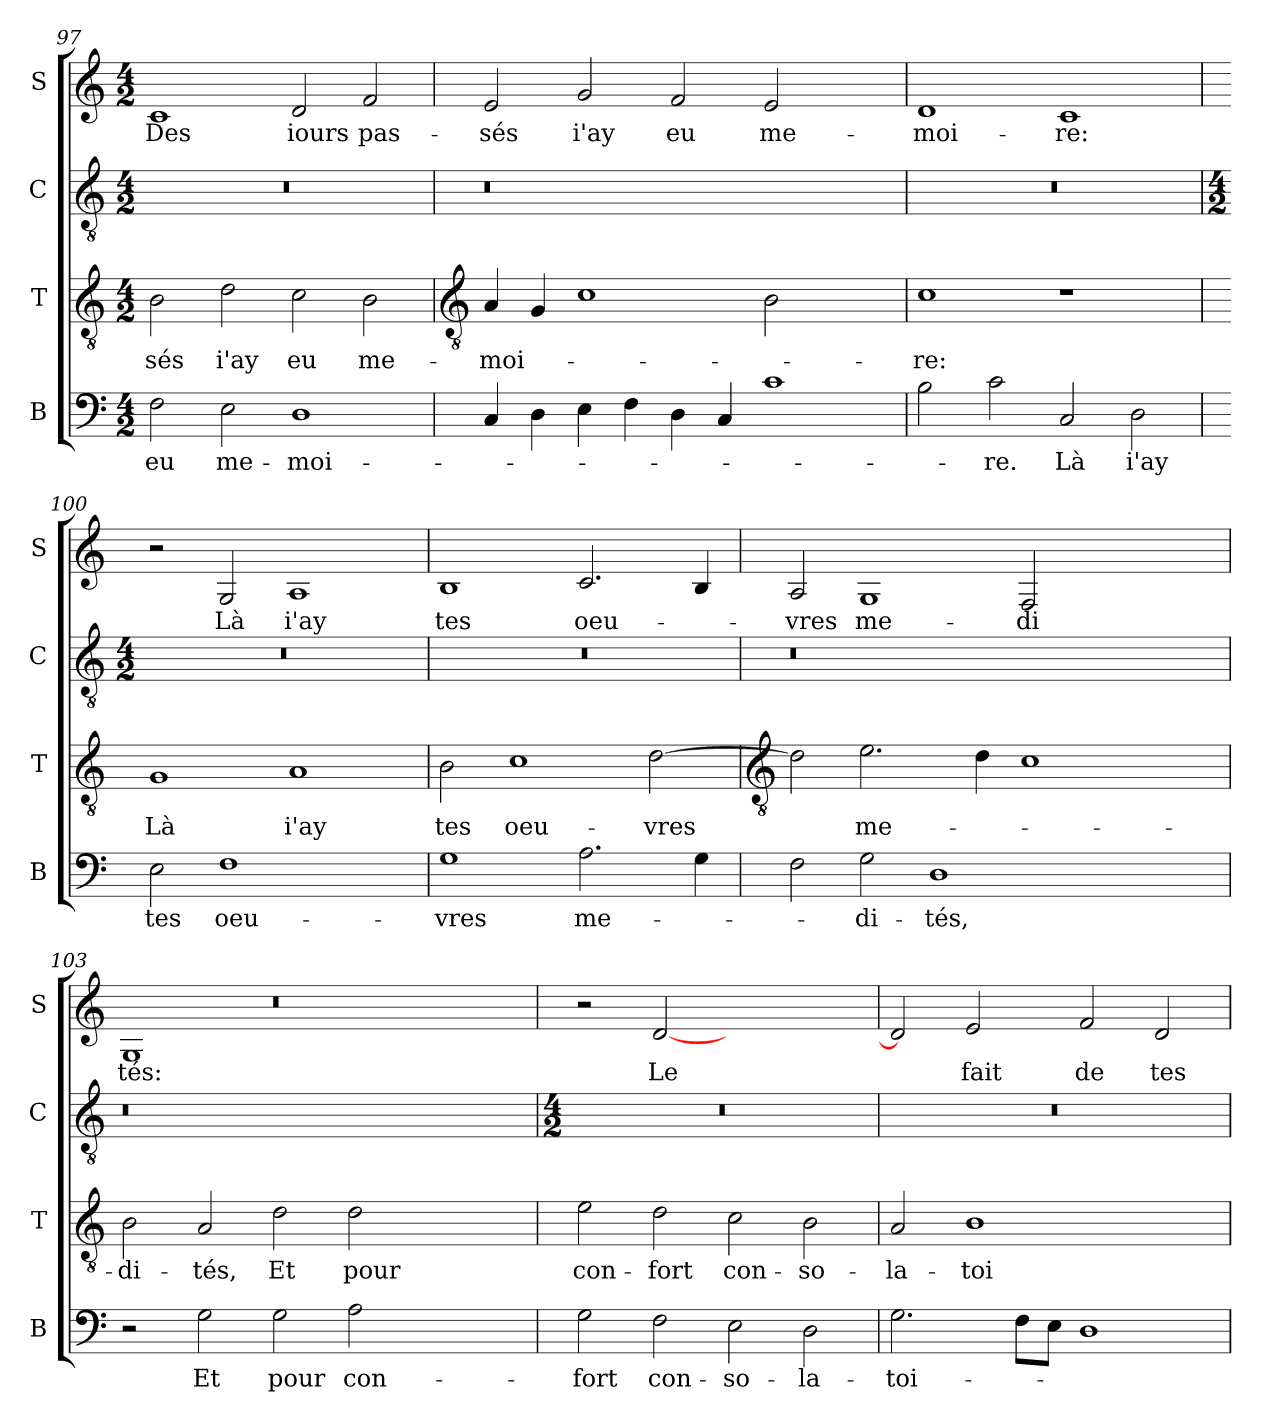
**kern	**text	**kern	**text	**kern	**kern	**text
*part4	*part4	*part3	*part3	*part2	*part1	*part1
*staff4	*staff4	*staff3	*staff3	*staff2	*staff1	*staff1
*I"B	*	*I"T	*	*I"C	*I"S	*
*I'B	*	*I'T	*	*I'C	*I'S	*
!!LO:LB:g=z
*clefF4	*	*clefGv2	*	*clefGv2	*clefG2	*
*k[]	*	*k[]	*	*k[]	*k[]	*
*C:	*	*C:	*	*C:	*C:	*
*M4/2	*	*M4/2	*	*M4/2	*M4/2	*
=97	=97	=97	=97	=97	=97	=97
!	!LO:LY:b	!	!LO:LY:b	!	!	!LO:LY:b
2F	eu	2B	-sés	0r	1c	Des
!	!LO:LY:b	!	!LO:LY:b	!	!	!
2E	me-	2d	i'ay	.	.	.
!	!LO:LY:b	!	!LO:LY:b	!	!	!LO:LY:b
1D	-moi-	2c	eu	.	2d	iours
!	!	!	!LO:LY:b	!	!	!LO:LY:b
.	.	2B	me-	.	2f	pas-
!!LO:LB:g=z
=98	=98	=98	=98	=98	=98	=98
*	*	*clefGv2	*	*	*	*
!	!	!	!LO:LY:b	!	!	!LO:LY:b
4C	.	4A	-moi-	0r	2e	-sés
4D	.	4G	.	.	.	.
!	!	!	!	!	!	!LO:LY:b
4E	.	1c	.	.	2g	i'ay
4F	.	.	.	.	.	.
!	!	!	!	!	!	!LO:LY:b
4D	.	.	.	.	2f	eu
4C	.	.	.	.	.	.
!	!	!	!	!	!	!LO:LY:b
1c	.	2B	.	.	2e	me-
.	.	2ryy	.	2ryy	2ryy	.
=99	=99	=99	=99	=99	=99	=99
!	!	!	!LO:LY:b	!	!	!LO:LY:b
2B	.	1c	-re:	0r	1d	-moi-
!	!LO:LY:b	!	!	!	!	!
2c	-re.	.	.	.	.	.
!	!LO:LY:b	!	!	!	!	!LO:LY:b
2C	Là	1r	.	.	1c	-re:
!	!LO:LY:b	!	!	!	!	!
2D	i'ay	.	.	.	.	.
!!LO:LB:g=z
=100	=100	=100	=100	=100	=100	=100
*	*	*	*	*M4/2	*	*
!	!LO:LY:b	!	!LO:LY:b	!	!	!
2E	tes	1G	Là	0r	2r	.
!	!LO:LY:b	!	!	!	!	!LO:LY:b
1F	oeu-	.	.	.	2G	Là
!	!	!	!LO:LY:b	!	!	!LO:LY:b
.	.	1A	i'ay	.	1A	i'ay
2ryy	.	.	.	.	.	.
!!LO:LB:g=z
=101	=101	=101	=101	=101	=101	=101
!	!LO:LY:b	!	!LO:LY:b	!	!	!LO:LY:b
1G	-vres	2B	tes	0r	1B	tes
!	!	!	!LO:LY:b	!	!	!
.	.	1c	oeu-	.	.	.
!	!LO:LY:b	!	!	!	!	!LO:LY:b
2.A	me-	.	.	.	2.c	oeu-
!	!	!	!LO:LY:b	!	!	!
.	.	[2d	-vres	.	.	.
4G	.	.	.	.	4B	.
!!LO:LB:g=z
=102	=102	=102	=102	=102	=102	=102
*	*	*clefGv2	*	*	*	*
!	!	!	!	!	!	!LO:LY:b
2F	.	2d]	.	0.r	2A	-vres
!	!LO:LY:b	!	!LO:LY:b	!	!	!LO:LY:b
2G	-di-	2.e	me-	.	1G	me-
!	!LO:LY:b	!	!	!	!	!
1D	-tés,	.	.	.	.	.
.	.	4d	.	.	.	.
!	!	!	!	!	!	!LO:LY:b
.	.	1c	.	.	2F	-di
1ryy	.	.	.	.	1ryy	.
.	.	2ryy	.	.	.	.
=103	=103	=103	=103	=103	=103	=103
!	!	!	!LO:LY:b	!	!	!LO:LY:b
2r	.	2B	-di-	0r	1G	tés:
!	!LO:LY:b	!	!LO:LY:b	!	!	!
2G	Et	2A	-tés,	.	.	.
!	!LO:LY:b	!	!LO:LY:b	!	!	!
2G	pour	2d	Et	.	0r	.
!	!LO:LY:b	!	!LO:LY:b	!	!	!
2A	con-	2d	pour	.	.	.
1ryy	.	1ryy	.	1ryy	.	.
!!LO:LB:g=z
=104	=104	=104	=104	=104	=104	=104
*	*	*	*	*M4/2	*	*
!	!LO:LY:b	!	!LO:LY:b	!	!	!
2G	-fort	2e	con-	0r	2r	.
!	!LO:LY:b	!	!LO:LY:b	!	!	!LO:LY:b
2F	con-	2d	-fort	.	[2d	Le
!	!LO:LY:b	!	!LO:LY:b	!	!	!
2E	-so-	2c	con-	.	1ryy	.
!	!LO:LY:b	!	!LO:LY:b	!	!	!
2D	-la-	2B	-so-	.	.	.
!!LO:LB:g=z
=105	=105	=105	=105	=105	=105	=105
!	!LO:LY:b	!	!LO:LY:b	!	!	!
2.G	-toi-	2A	-la-	0r	2d]	.
!	!	!	!LO:LY:b	!	!	!LO:LY:b
.	.	1B	-toi-	.	2e	fait
8FL	.	.	.	.	.	.
8EJ	.	.	.	.	.	.
!	!	!	!	!	!	!LO:LY:b
1D	.	.	.	.	2f	de
!	!	!	!	!	!	!LO:LY:b
.	.	2ryy	.	.	2d	tes
=	=	=	=	=	=	=
*-	*-	*-	*-	*-	*-	*-
